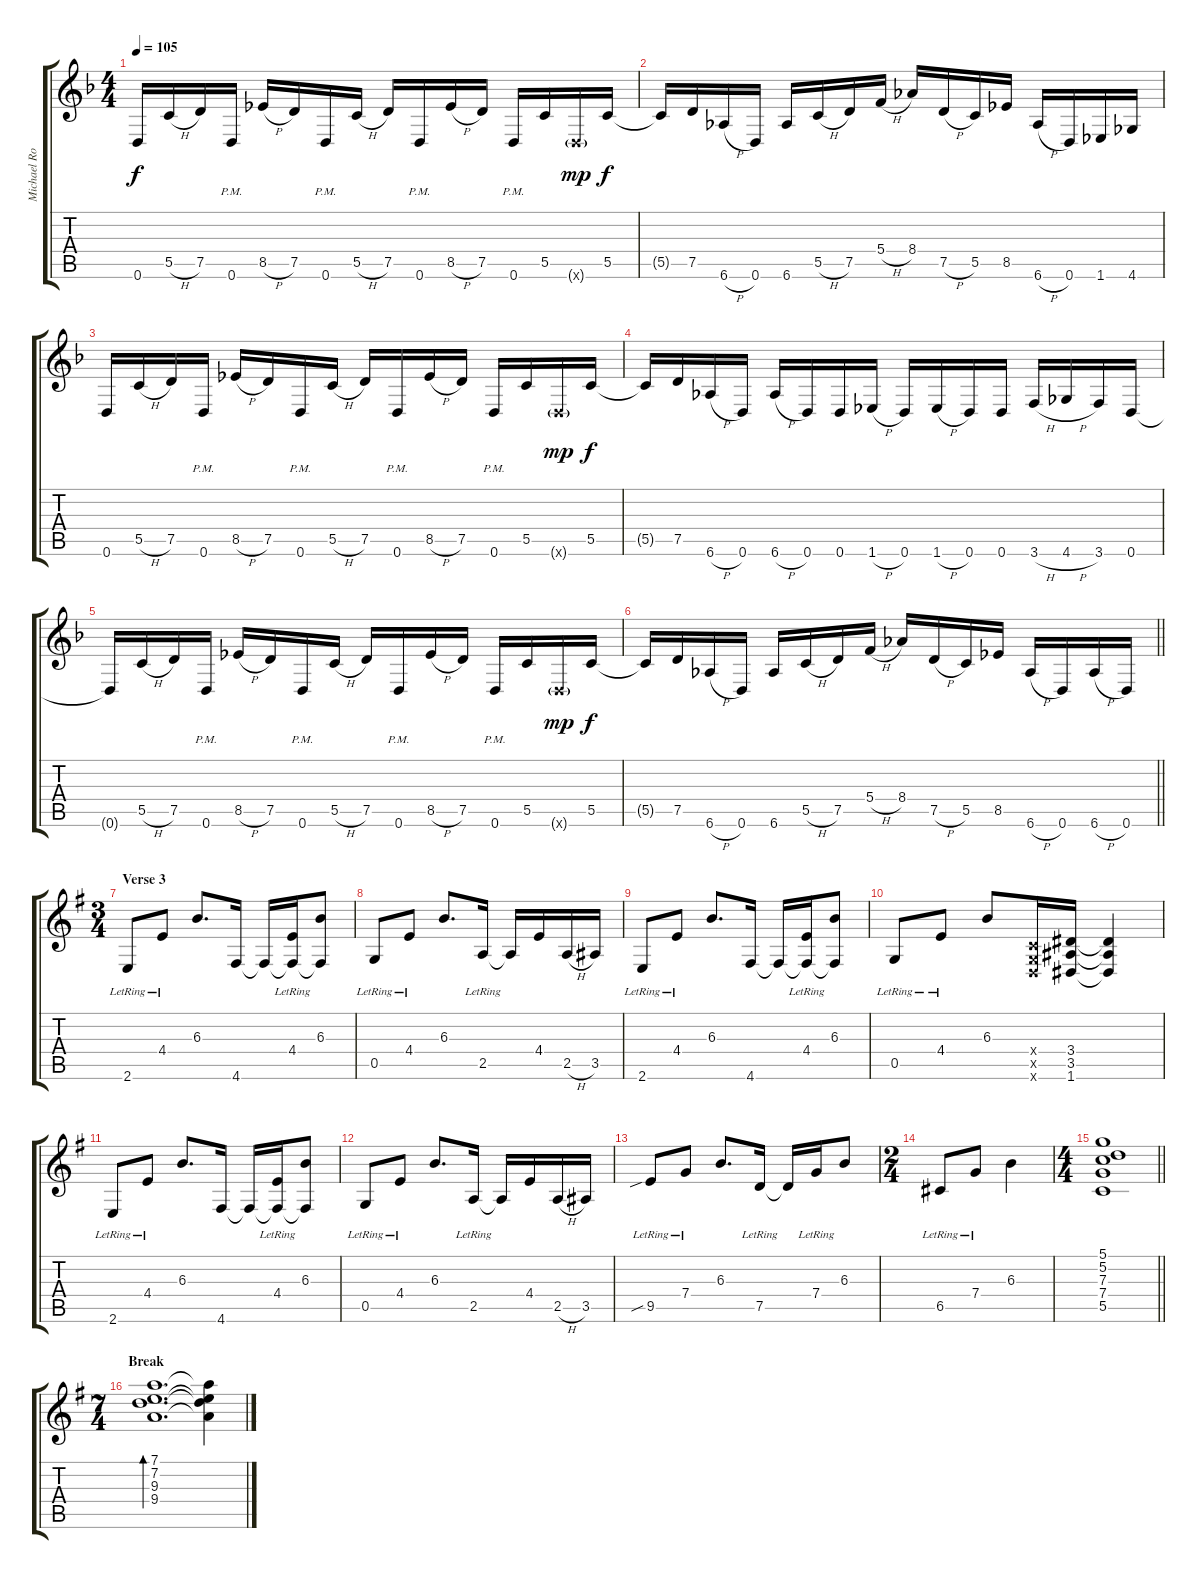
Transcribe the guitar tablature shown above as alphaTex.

\track ("Michael Romeo Gtr. R" "Michael Ro") {instrument distortionguitar}
\staff {score tabs}
\tuning (D4 A3 F3 C3 G2 D2) {hide}
\ts (4 4)
\tempo 105
\clef g2
\ks dminor
0.6{t}.16{dy f} 5.5{h}.16 7.5.16 0.6{pm}.16 8.5{h}.16 7.5.16 0.6{pm}.16 5.5{h}.16 7.5.16 0.6{pm}.16 8.5{h}.16 7.5.16 0.6{pm}.16 5.5.16 0.6{g x}.16{dy mp} 5.5.16{dy f} |
5.5{t}.16 7.5.16 6.6{h}.16 0.6.16 6.6.16 5.5{h}.16 7.5.16 5.4{h}.16 8.4.16 7.5{h}.16 5.5.16 8.5.16 6.6{h}.16 0.6.16 1.6.16 4.6.16 |
0.6.16 5.5{h}.16 7.5.16 0.6{pm}.16 8.5{h}.16 7.5.16 0.6{pm}.16 5.5{h}.16 7.5.16 0.6{pm}.16 8.5{h}.16 7.5.16 0.6{pm}.16 5.5.16 0.6{g x}.16{dy mp} 5.5.16{dy f} |
5.5{t}.16 7.5.16 6.6{h}.16 0.6.16 6.6{h}.16 0.6.16 0.6.16 1.6{h}.16 0.6.16 1.6{h}.16 0.6.16 0.6.16 3.6{h}.16 4.6{h}.16 3.6.16 0.6.16 |
0.6{t}.16 5.5{h}.16 7.5.16 0.6{pm}.16 8.5{h}.16 7.5.16 0.6{pm}.16 5.5{h}.16 7.5.16 0.6{pm}.16 8.5{h}.16 7.5.16 0.6{pm}.16 5.5.16 0.6{g x}.16{dy mp} 5.5.16{dy f} |
\barLineRight lightlight
5.5{t}.16 7.5.16 6.6{h}.16 0.6.16 6.6.16 5.5{h}.16 7.5.16 5.4{h}.16 8.4.16 7.5{h}.16 5.5.16 8.5.16 6.6{h}.16 0.6.16 6.6{h}.16 0.6.16 |
\ts (3 4)
\section ("" "Verse 3")
\ks eminor
2.6{lr}.8 4.4{lr}.8 6.3.8{d} 4.6.16 4.6{t}.16 (4.4{lr} 4.6{t}).16 (6.3 4.6{t}).8 |
0.5{lr}.8 4.4{lr}.8 6.3.8{d} 2.5{lr}.16 2.5{t}.16 4.4.16 2.5{h}.16 3.5.16 |
2.6{lr}.8 4.4{lr}.8 6.3.8{d} 4.6.16 4.6{t}.16 (4.4{lr} 4.6{t}).16 (6.3 4.6{t}).8 |
0.5{lr}.8 4.4{lr}.8 6.3.8 (0.4{x} 0.5{x} 0.6{x}).16 (3.4 3.5 1.6).16 (3.4{t} 3.5{t} 1.6{t}).4 |
2.6{lr}.8 4.4{lr}.8 6.3.8{d} 4.6.16 4.6{t}.16 (4.4{lr} 4.6{t}).16 (6.3 4.6{t}).8 |
0.5{lr}.8 4.4{lr}.8 6.3.8{d} 2.5{lr}.16 2.5{t}.16 4.4.16 2.5{h}.16 3.5.16 |
9.5{sib lr}.8 7.4{lr}.8 6.3.8{d} 7.5{lr}.16 7.5{t}.16 7.4{lr}.16 6.3.8 |
\ts (2 4)
6.5{lr}.8 7.4{lr}.8 6.3.4 |
\ts (4 4)
\barLineRight lightlight
(5.1 5.2 7.3 7.4 5.5).1 |
\ts (7 4)
\section ("" "Break")
(7.1 7.2 9.3 9.4).1{d bd 60} (7.1{t} 7.2{t} 9.3{t} 9.4{t}).4
